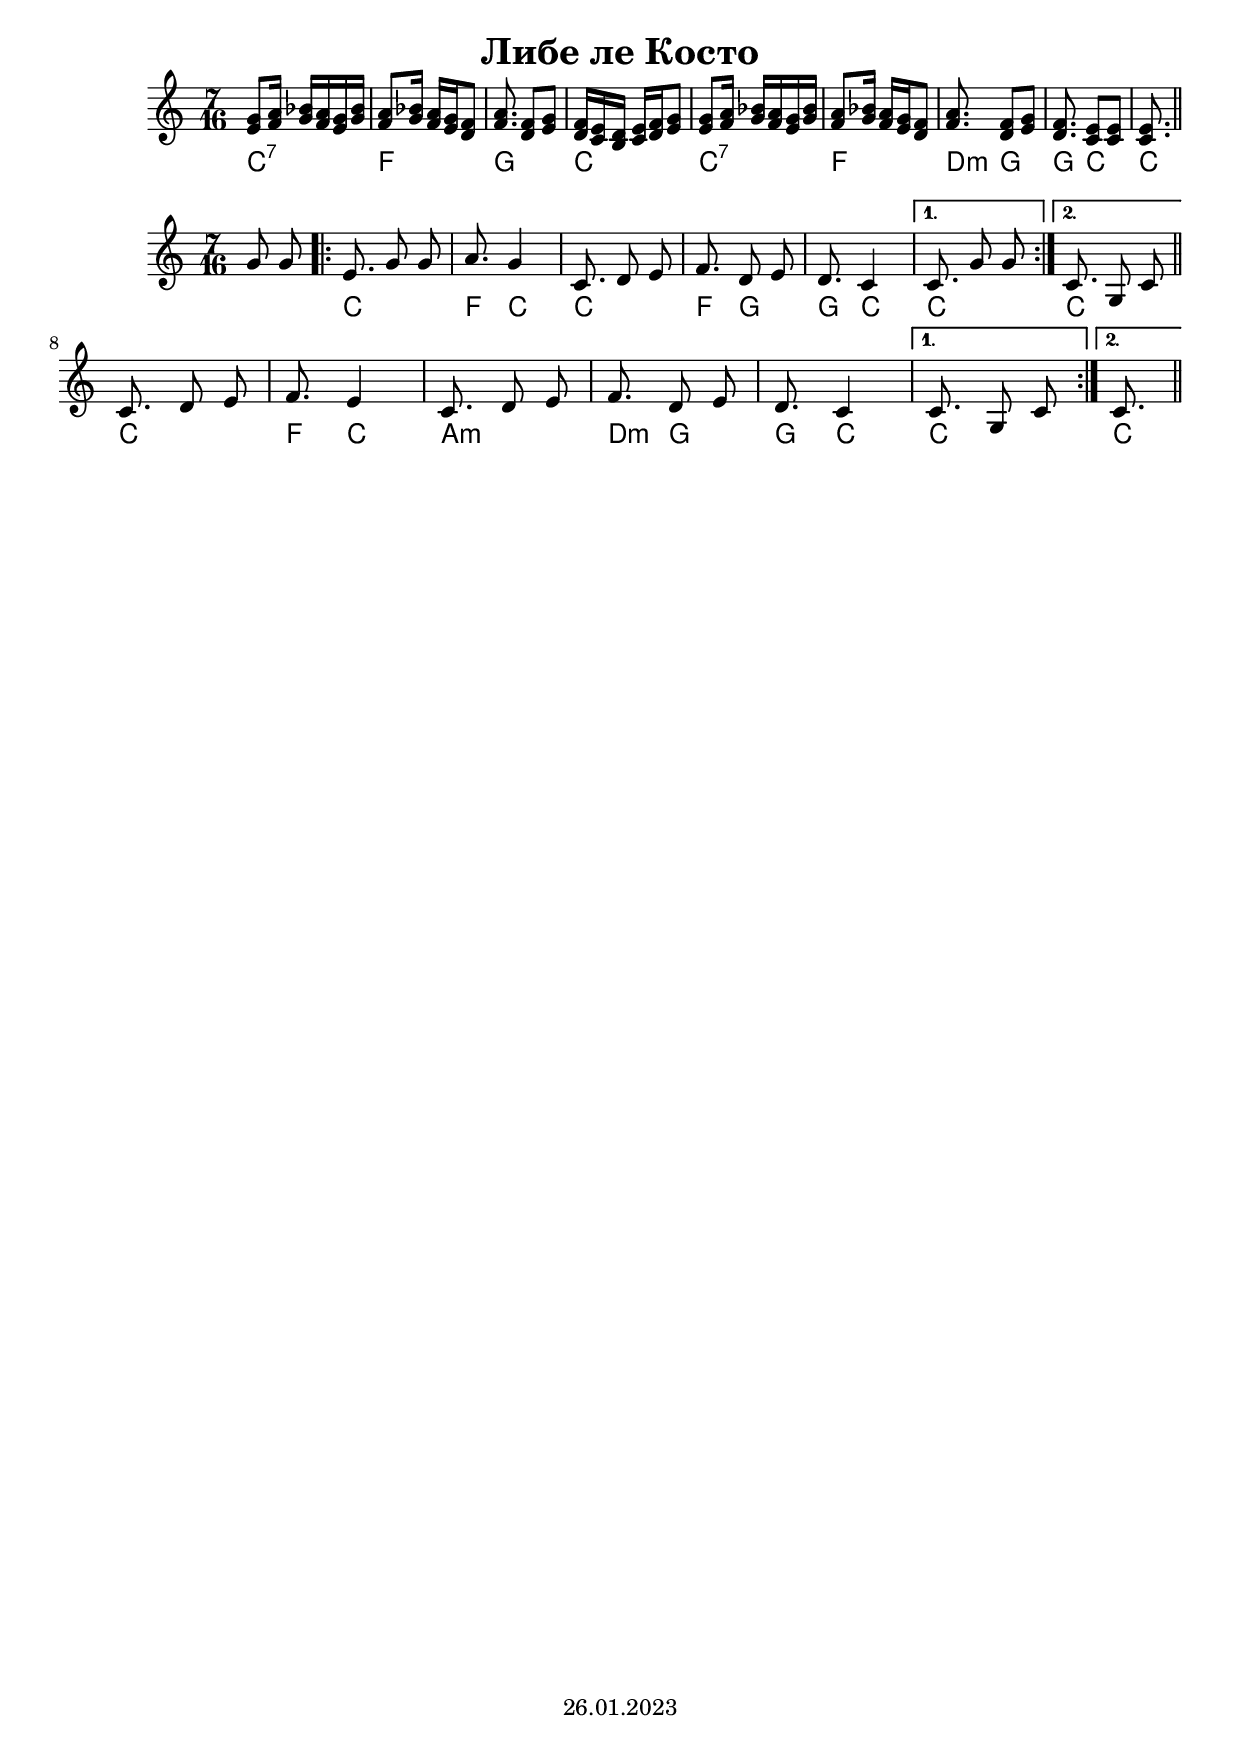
\version "2.22.1"
\include "deutsch.ly"

instrumentalUpper = \relative c'' {
  \clef treble
  \key c \major
  \time 7/16
  \set Timing.beatStructure = #'(3 4)

  g8 a16 b a g b | a8 b16 a g f8 | a8. f8 g | f16 e d e f g8 |
  g8 a16 b a g b | a8 b16 a g f8 | a8. f8 g | f8. e8 e | \partial 8. e8. | \bar "||"
}
instrumentalLower = \relative c' {
  \clef treble
  \key c \major
  \time 7/16
  \set Timing.beatStructure = #'(3 4)

  e8 f16 g f e g | f8 g16 f e d8 | f8. d8 e | d16 c h c16 d e8 |
  e8 f16 g f e g | f8 g16 f e d8 | f8. d8 e | d8. c8 c | \partial 8. c8. | \bar "||"
}

instrumentalChords = \chordmode {
  \germanChords

  c4..:7 |
  f4.. |
  g4.. |
  c4.. |

  c4..:7 |
  f4.. |
  d8.:m g4 |
  g8. c4 |
  c8. |
}


vocal = \relative c'' {
  \clef treble
  \key c \major
  \time 7/16
  \set Timing.beatStructure = #'(3 2 2)

  \partial 4 g8 g |
  \repeat volta 2 {
    e8. g8 g | a8. g4 | c,8. d8 e | f8. d8 e | d8. c4 |
  }
  \alternative {
    { c8. g'8 g | }
    { c,8. g8 c | \bar "||" }
  }
  \break

  \repeat volta 2 {
    c8. d8 e | f8. e4 | c8. d8 e | f8. d8 e | d8. c4 |
  }
  \alternative {
    { c8. g8 c | }
    { \partial 8. c8. | \bar "||" }
  }
}

vocalChords = \chordmode {
  \germanChords

  \partial 4 s4 |
  c4.. | f8. c4 | c4.. | f8. g4 | g8. c4 |
  c4.. |
  c4.. |

  c4.. | f8. c4 | a4..:m | d8.:m g4 | g8. c4 |
  c4.. |
  \partial 8. c8. |
}

\header {
  title = "Либе ле Косто"
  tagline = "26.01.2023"
}

\score {
  <<
    \new Staff {
      \context Voice = sop {
        <<
          \instrumentalUpper
          \instrumentalLower
        >>
      }
    }
    \new ChordNames \instrumentalChords
  >>
}

\score {
  <<
    \new Staff \vocal
    \new ChordNames \vocalChords
  >>
}
